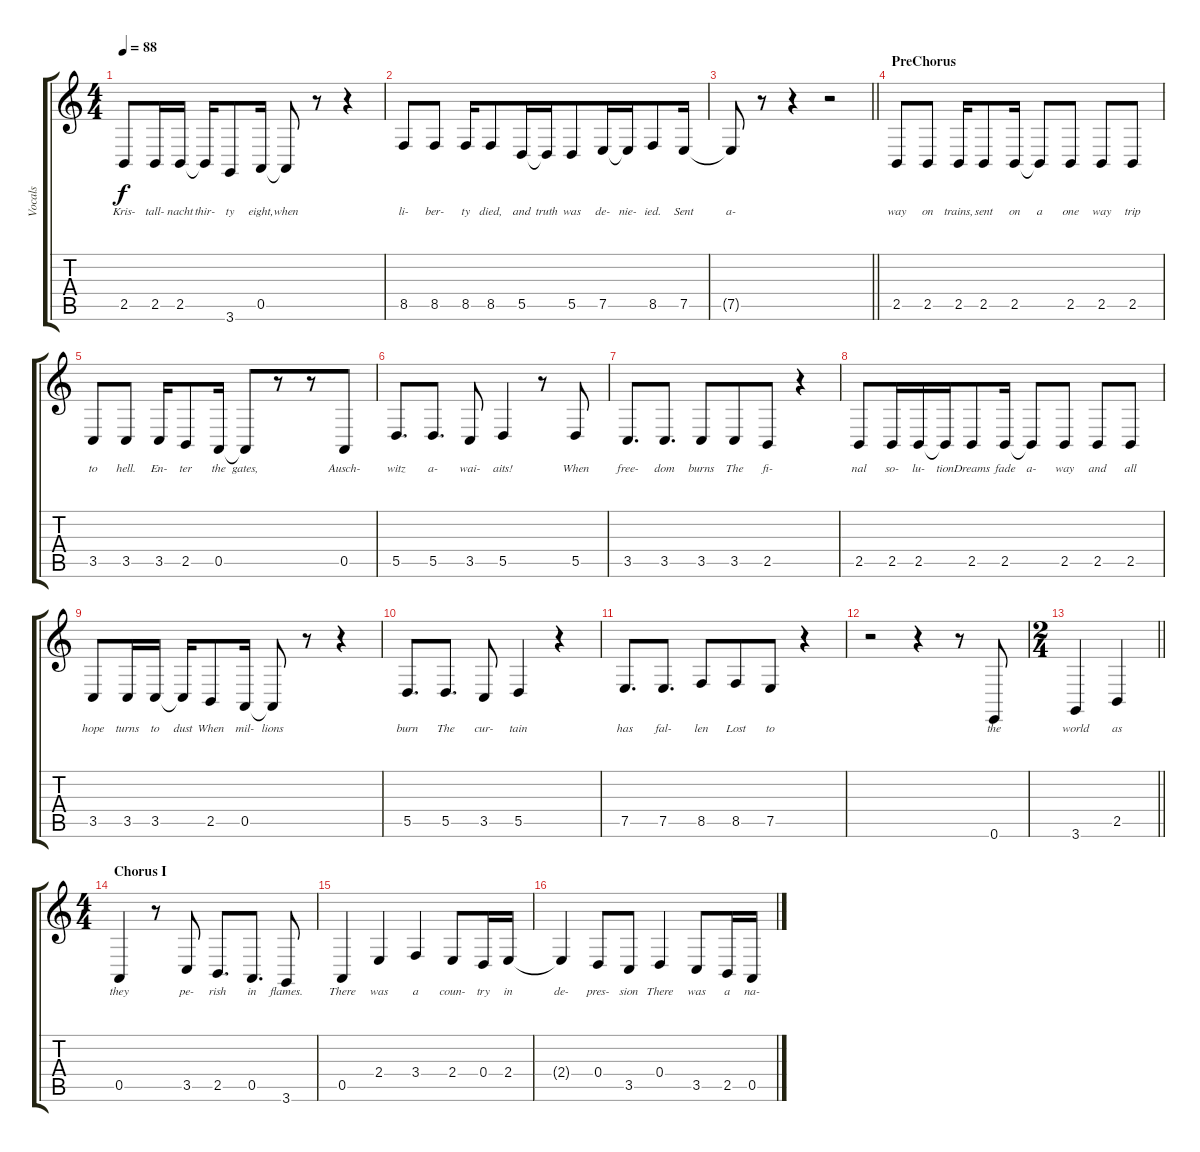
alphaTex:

\track ("Vocals" "Vocals") {instrument tenorsax}
\staff {score tabs}
\tuning (E4 B3 G3 D3 A2 E2) {hide}
\ts (4 4)
\tempo 88
\clef g2
\ks aminor
2.5.8{lyrics (0 "Kris-") lyrics (1 "") lyrics (2 "") lyrics (3 "") lyrics (4 "") dy f beam merge} 2.5.16{lyrics (0 "tall-") lyrics (1 "") lyrics (2 "") lyrics (3 "") lyrics (4 "")} 2.5.16{lyrics (0 "nacht") lyrics (1 "") lyrics (2 "") lyrics (3 "") lyrics (4 "")} 2.5{t}.16{lyrics (0 "thir-") lyrics (1 "") lyrics (2 "") lyrics (3 "") lyrics (4 "")} 3.6.8{lyrics (0 "ty") lyrics (1 "") lyrics (2 "") lyrics (3 "") lyrics (4 "") beam merge} 0.5.16{lyrics (0 "eight,") lyrics (1 "") lyrics (2 "") lyrics (3 "") lyrics (4 "")} 0.5{t}.8{lyrics (0 "when") lyrics (1 "") lyrics (2 "") lyrics (3 "") lyrics (4 "")} r.8 r.4 |
8.5.8{lyrics (0 "li-") lyrics (1 "") lyrics (2 "") lyrics (3 "") lyrics (4 "")} 8.5.8{lyrics (0 "ber-") lyrics (1 "") lyrics (2 "") lyrics (3 "") lyrics (4 "")} 8.5.16{lyrics (0 "ty") lyrics (1 "") lyrics (2 "") lyrics (3 "") lyrics (4 "")} 8.5.8{lyrics (0 "died,") lyrics (1 "") lyrics (2 "") lyrics (3 "") lyrics (4 "") beam merge} 5.5.16{lyrics (0 "and") lyrics (1 "") lyrics (2 "") lyrics (3 "") lyrics (4 "") beam merge} 5.5{t}.16{lyrics (0 "truth") lyrics (1 "") lyrics (2 "") lyrics (3 "") lyrics (4 "")} 5.5.8{lyrics (0 "was") lyrics (1 "") lyrics (2 "") lyrics (3 "") lyrics (4 "")} 7.5.16{lyrics (0 "de-") lyrics (1 "") lyrics (2 "") lyrics (3 "") lyrics (4 "") beam merge} 7.5{t}.16{lyrics (0 "nie-") lyrics (1 "") lyrics (2 "") lyrics (3 "") lyrics (4 "") beam merge} 8.5.8{lyrics (0 "ied.") lyrics (1 "") lyrics (2 "") lyrics (3 "") lyrics (4 "") beam merge} 7.5.16{lyrics (0 "Sent") lyrics (1 "") lyrics (2 "") lyrics (3 "") lyrics (4 "")} |
\barLineRight lightlight
7.5{t}.8{lyrics (0 "a-") lyrics (1 "") lyrics (2 "") lyrics (3 "") lyrics (4 "") beam merge} r.8{beam merge} r.4{beam merge} r.2 |
\section ("" "PreChorus")
2.5.8{lyrics (0 "way") lyrics (1 "") lyrics (2 "") lyrics (3 "") lyrics (4 "") beam merge} 2.5.8{lyrics (0 "on") lyrics (1 "") lyrics (2 "") lyrics (3 "") lyrics (4 "")} 2.5.16{lyrics (0 "trains,") lyrics (1 "") lyrics (2 "") lyrics (3 "") lyrics (4 "") beam merge} 2.5.8{lyrics (0 "sent") lyrics (1 "") lyrics (2 "") lyrics (3 "") lyrics (4 "")} 2.5.16{lyrics (0 "on") lyrics (1 "") lyrics (2 "") lyrics (3 "") lyrics (4 "")} 2.5{t}.8{lyrics (0 "a") lyrics (1 "") lyrics (2 "") lyrics (3 "") lyrics (4 "") beam merge} 2.5.8{lyrics (0 "one") lyrics (1 "") lyrics (2 "") lyrics (3 "") lyrics (4 "")} 2.5.8{lyrics (0 "way") lyrics (1 "") lyrics (2 "") lyrics (3 "") lyrics (4 "")} 2.5.8{lyrics (0 "trip") lyrics (1 "") lyrics (2 "") lyrics (3 "") lyrics (4 "")} |
3.5.8{lyrics (0 "to") lyrics (1 "") lyrics (2 "") lyrics (3 "") lyrics (4 "")} 3.5.8{lyrics (0 "hell.") lyrics (1 "") lyrics (2 "") lyrics (3 "") lyrics (4 "")} 3.5.16{lyrics (0 "En-") lyrics (1 "") lyrics (2 "") lyrics (3 "") lyrics (4 "")} 2.5.8{lyrics (0 "ter") lyrics (1 "") lyrics (2 "") lyrics (3 "") lyrics (4 "")} 0.5.16{lyrics (0 "the") lyrics (1 "") lyrics (2 "") lyrics (3 "") lyrics (4 "")} 0.5{t}.8{lyrics (0 "gates,") lyrics (1 "") lyrics (2 "") lyrics (3 "") lyrics (4 "") beam merge} r.8 r.8{beam merge} 0.5.8{lyrics (0 "Ausch-") lyrics (1 "") lyrics (2 "") lyrics (3 "") lyrics (4 "")} |
5.5.8{d lyrics (0 "witz") lyrics (1 "") lyrics (2 "") lyrics (3 "") lyrics (4 "") beam merge} 5.5.8{d lyrics (0 "a-") lyrics (1 "") lyrics (2 "") lyrics (3 "") lyrics (4 "")} 3.5.8{lyrics (0 "wai-") lyrics (1 "") lyrics (2 "") lyrics (3 "") lyrics (4 "")} 5.5.4{lyrics (0 "aits!") lyrics (1 "") lyrics (2 "") lyrics (3 "") lyrics (4 "")} r.8{beam merge} 5.5.8{lyrics (0 "When") lyrics (1 "") lyrics (2 "") lyrics (3 "") lyrics (4 "")} |
3.5.8{d lyrics (0 "free-") lyrics (1 "") lyrics (2 "") lyrics (3 "") lyrics (4 "")} 3.5.8{d lyrics (0 "dom") lyrics (1 "") lyrics (2 "") lyrics (3 "") lyrics (4 "")} 3.5.8{lyrics (0 "burns") lyrics (1 "") lyrics (2 "") lyrics (3 "") lyrics (4 "") beam merge} 3.5.8{lyrics (0 "The") lyrics (1 "") lyrics (2 "") lyrics (3 "") lyrics (4 "")} 2.5.8{lyrics (0 "fi-") lyrics (1 "") lyrics (2 "") lyrics (3 "") lyrics (4 "")} r.4 |
2.5.8{lyrics (0 "nal") lyrics (1 "") lyrics (2 "") lyrics (3 "") lyrics (4 "") beam merge} 2.5.16{lyrics (0 "so-") lyrics (1 "") lyrics (2 "") lyrics (3 "") lyrics (4 "")} 2.5.16{lyrics (0 "lu-") lyrics (1 "") lyrics (2 "") lyrics (3 "") lyrics (4 "") beam merge} 2.5{t}.16{lyrics (0 "tion") lyrics (1 "") lyrics (2 "") lyrics (3 "") lyrics (4 "") beam merge} 2.5.8{lyrics (0 "Dreams") lyrics (1 "") lyrics (2 "") lyrics (3 "") lyrics (4 "")} 2.5.16{lyrics (0 "fade") lyrics (1 "") lyrics (2 "") lyrics (3 "") lyrics (4 "")} 2.5{t}.8{lyrics (0 "a-") lyrics (1 "") lyrics (2 "") lyrics (3 "") lyrics (4 "") beam merge} 2.5.8{lyrics (0 "way") lyrics (1 "") lyrics (2 "") lyrics (3 "") lyrics (4 "")} 2.5.8{lyrics (0 "and") lyrics (1 "") lyrics (2 "") lyrics (3 "") lyrics (4 "")} 2.5.8{lyrics (0 "all") lyrics (1 "") lyrics (2 "") lyrics (3 "") lyrics (4 "")} |
3.5.8{lyrics (0 "hope") lyrics (1 "") lyrics (2 "") lyrics (3 "") lyrics (4 "")} 3.5.16{lyrics (0 "turns") lyrics (1 "") lyrics (2 "") lyrics (3 "") lyrics (4 "")} 3.5.16{lyrics (0 "to") lyrics (1 "") lyrics (2 "") lyrics (3 "") lyrics (4 "")} 3.5{t}.16{lyrics (0 "dust") lyrics (1 "") lyrics (2 "") lyrics (3 "") lyrics (4 "")} 2.5.8{lyrics (0 "When") lyrics (1 "") lyrics (2 "") lyrics (3 "") lyrics (4 "")} 0.5.16{lyrics (0 "mil-") lyrics (1 "") lyrics (2 "") lyrics (3 "") lyrics (4 "")} 0.5{t}.8{lyrics (0 "lions") lyrics (1 "") lyrics (2 "") lyrics (3 "") lyrics (4 "") beam merge} r.8 r.4 |
5.5.8{d lyrics (0 "burn") lyrics (1 "") lyrics (2 "") lyrics (3 "") lyrics (4 "") beam merge} 5.5.8{d lyrics (0 "The") lyrics (1 "") lyrics (2 "") lyrics (3 "") lyrics (4 "")} 3.5.8{lyrics (0 "cur-") lyrics (1 "") lyrics (2 "") lyrics (3 "") lyrics (4 "")} 5.5.4{lyrics (0 "tain") lyrics (1 "") lyrics (2 "") lyrics (3 "") lyrics (4 "")} r.4 |
7.5.8{d lyrics (0 "has") lyrics (1 "") lyrics (2 "") lyrics (3 "") lyrics (4 "") beam merge} 7.5.8{d lyrics (0 "fal-") lyrics (1 "") lyrics (2 "") lyrics (3 "") lyrics (4 "")} 8.5.8{lyrics (0 "len") lyrics (1 "") lyrics (2 "") lyrics (3 "") lyrics (4 "") beam merge} 8.5.8{lyrics (0 "Lost") lyrics (1 "") lyrics (2 "") lyrics (3 "") lyrics (4 "")} 7.5.8{lyrics (0 "to") lyrics (1 "") lyrics (2 "") lyrics (3 "") lyrics (4 "")} r.4 |
r.2 r.4 r.8 0.6.8{lyrics (0 "the") lyrics (1 "") lyrics (2 "") lyrics (3 "") lyrics (4 "")} |
\ts (2 4)
\barLineRight lightlight
3.6.4{lyrics (0 "world") lyrics (1 "") lyrics (2 "") lyrics (3 "") lyrics (4 "")} 2.5.4{lyrics (0 "as") lyrics (1 "") lyrics (2 "") lyrics (3 "") lyrics (4 "")} |
\ts (4 4)
\section ("" "Chorus I")
0.5.4{lyrics (0 "they") lyrics (1 "") lyrics (2 "") lyrics (3 "") lyrics (4 "")} r.8 3.5.8{lyrics (0 "pe-") lyrics (1 "") lyrics (2 "") lyrics (3 "") lyrics (4 "")} 2.5.8{d lyrics (0 "rish") lyrics (1 "") lyrics (2 "") lyrics (3 "") lyrics (4 "")} 0.5.8{d lyrics (0 "in") lyrics (1 "") lyrics (2 "") lyrics (3 "") lyrics (4 "")} 3.6.8{lyrics (0 "flames.") lyrics (1 "") lyrics (2 "") lyrics (3 "") lyrics (4 "")} |
0.5.4{lyrics (0 "There") lyrics (1 "") lyrics (2 "") lyrics (3 "") lyrics (4 "")} 2.4.4{lyrics (0 "was") lyrics (1 "") lyrics (2 "") lyrics (3 "") lyrics (4 "") beam merge} 3.4.4{lyrics (0 "a") lyrics (1 "") lyrics (2 "") lyrics (3 "") lyrics (4 "") beam merge} 2.4.8{lyrics (0 "coun-") lyrics (1 "") lyrics (2 "") lyrics (3 "") lyrics (4 "") beam merge} 0.4.16{lyrics (0 "try") lyrics (1 "") lyrics (2 "") lyrics (3 "") lyrics (4 "")} 2.4.16{lyrics (0 "in") lyrics (1 "") lyrics (2 "") lyrics (3 "") lyrics (4 "")} |
2.4{t}.4{lyrics (0 "de-") lyrics (1 "") lyrics (2 "") lyrics (3 "") lyrics (4 "") beam merge} 0.4.8{lyrics (0 "pres-") lyrics (1 "") lyrics (2 "") lyrics (3 "") lyrics (4 "") beam merge} 3.5.8{lyrics (0 "sion") lyrics (1 "") lyrics (2 "") lyrics (3 "") lyrics (4 "")} 0.4.4{lyrics (0 "There") lyrics (1 "") lyrics (2 "") lyrics (3 "") lyrics (4 "") beam merge} 3.5.8{lyrics (0 "was") lyrics (1 "") lyrics (2 "") lyrics (3 "") lyrics (4 "")} 2.5.16{lyrics (0 "a") lyrics (1 "") lyrics (2 "") lyrics (3 "") lyrics (4 "") beam merge} 0.5.16{lyrics (0 "na-") lyrics (1 "") lyrics (2 "") lyrics (3 "") lyrics (4 "")}
